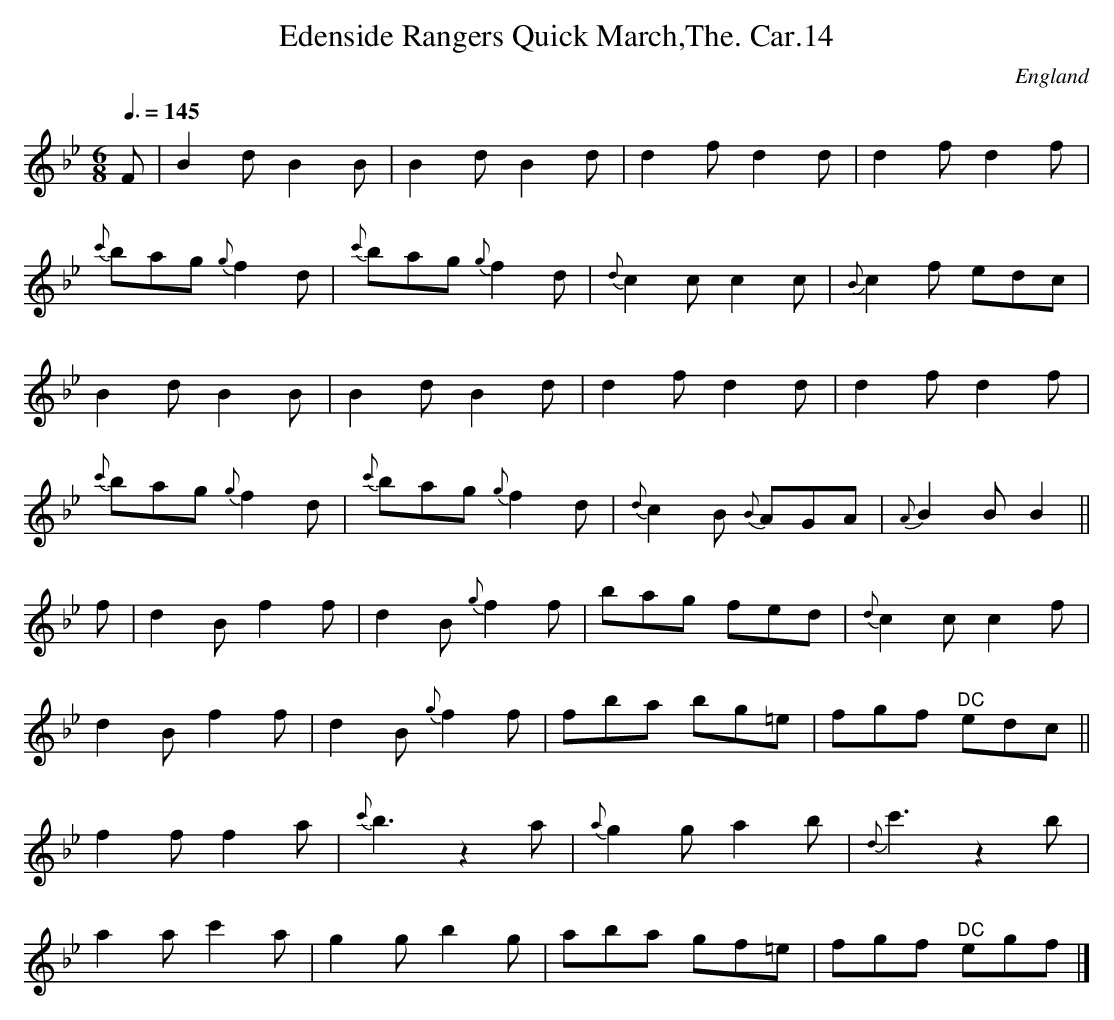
X:1
T:Edenside Rangers Quick March,The. Car.14
L:1/8
M:6/8
O:England
Q:3/8=145
K:Bb
F|B2d B2B|B2d B2d|d2f d2d|d2f d2f|!
{c'}bag {g}f2d|{c'}bag {g}f2d|{d}c2c c2c|{B}c2f edc|!
B2d B2B|B2d B2d|d2f d2d|d2f d2f|!
{c'}bag {g}f2d|{c'}bag {g}f2d|{d}c2B {B}AGA|{A}B2B B2||!
f|d2B f2f|d2B {g}f2f|bag fed|{d}c2c c2f|!
d2B f2f|d2B {g}f2f|fba bg=e|fgf "^DC"edc||!
f2f f2a|{c'}b3 z2a|{a}g2g a2b|{d}c'3 z2b|!
a2a c'2a|g2g b2g|aba gf=e|fgf "^DC"egf|]
